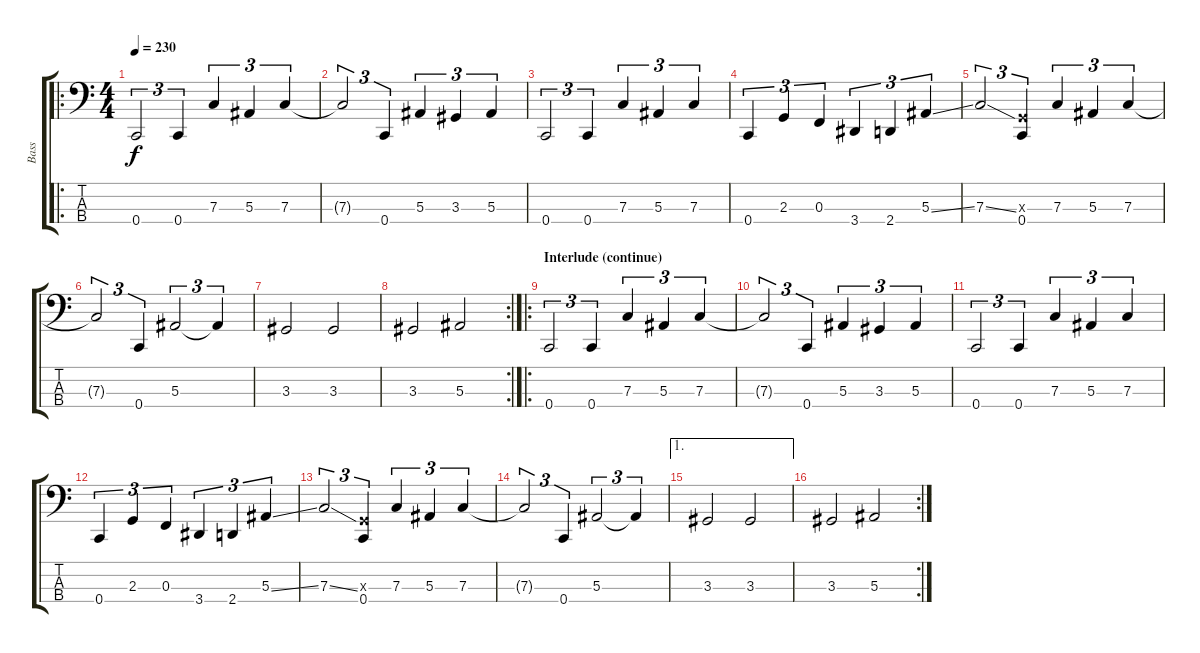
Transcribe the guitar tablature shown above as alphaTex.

\track ("Bass" "Bass") {instrument electricbasspick}
\staff {score tabs}
\tuning (Eb2 Bb1 F1 C1) {hide}
\ro
\ts (4 4)
\tempo 230
\clef f4
\ks c
0.4.2{tu (3 2) dy f} 0.4.4{tu (3 2)} 7.3.4{tu (3 2)} 5.3.4{tu (3 2)} 7.3.4{tu (3 2)} |
7.3{t}.2{tu (3 2)} 0.4.4{tu (3 2)} 5.3.4{tu (3 2)} 3.3.4{tu (3 2)} 5.3.4{tu (3 2)} |
0.4.2{tu (3 2)} 0.4.4{tu (3 2)} 7.3.4{tu (3 2)} 5.3.4{tu (3 2)} 7.3.4{tu (3 2)} |
0.4.4{tu (3 2)} 2.3.4{tu (3 2)} 0.3.4{tu (3 2)} 3.4.4{tu (3 2)} 2.4.4{tu (3 2)} 5.3{ss}.4{tu (3 2)} |
7.3{ss}.2{tu (3 2)} (2.3{x} 0.4).4{tu (3 2)} 7.3.4{tu (3 2)} 5.3.4{tu (3 2)} 7.3.4{tu (3 2)} |
7.3{t}.2{tu (3 2)} 0.4.4{tu (3 2)} 5.3.2{tu (3 2)} 5.3{t}.4{tu (3 2)} |
3.3.2 3.3.2 |
\rc 2
3.3.2 5.3.2 |
\ro
\section ("" "Interlude (continue)")
0.4.2{tu (3 2)} 0.4.4{tu (3 2)} 7.3.4{tu (3 2)} 5.3.4{tu (3 2)} 7.3.4{tu (3 2)} |
7.3{t}.2{tu (3 2)} 0.4.4{tu (3 2)} 5.3.4{tu (3 2)} 3.3.4{tu (3 2)} 5.3.4{tu (3 2)} |
0.4.2{tu (3 2)} 0.4.4{tu (3 2)} 7.3.4{tu (3 2)} 5.3.4{tu (3 2)} 7.3.4{tu (3 2)} |
0.4.4{tu (3 2)} 2.3.4{tu (3 2)} 0.3.4{tu (3 2)} 3.4.4{tu (3 2)} 2.4.4{tu (3 2)} 5.3{ss}.4{tu (3 2)} |
7.3{ss}.2{tu (3 2)} (2.3{x} 0.4).4{tu (3 2)} 7.3.4{tu (3 2)} 5.3.4{tu (3 2)} 7.3.4{tu (3 2)} |
7.3{t}.2{tu (3 2)} 0.4.4{tu (3 2)} 5.3.2{tu (3 2)} 5.3{t}.4{tu (3 2)} |
\ae 1
3.3.2 3.3.2 |
\rc 2
3.3.2 5.3.2
